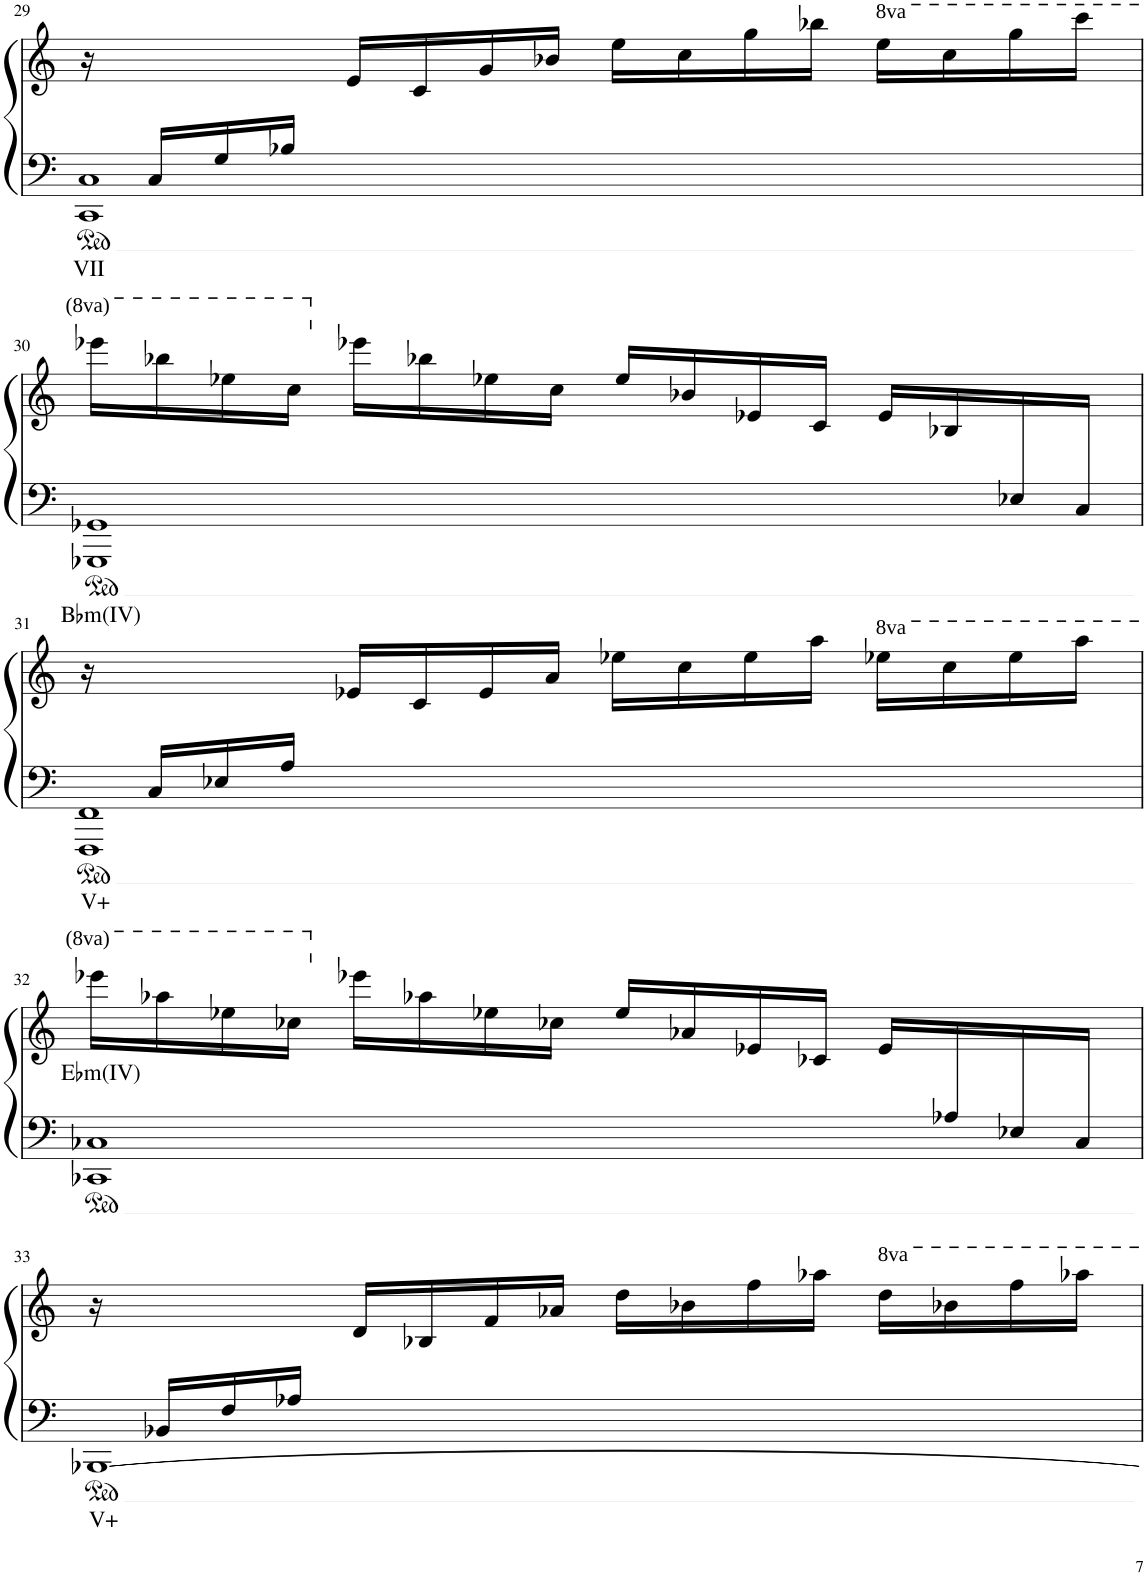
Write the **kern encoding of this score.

**kern	**text	**kern	**text
*part1	*part1	*part1	*part1
*staff2	*staff2	*staff1	*staff1
*I"Piano	*	*	*
*I'Pno	*	*	*
!!LO:PB:g=z
*clefF4	*	*clefG2	*
*k[]	*	*k[]	*
*M4/4	*	*M4/4	*
*met(c)	*	*met(c)	*
=29	=29	=29	=29
*^	*	*	*
!	!	!LO:LY:b	!	!
16ryy	1CC 1C	VII	16r	.
16C/LL	.	.	8.ryy	.
16G/	.	.	.	.
16B-X/JJ	.	.	.	.
2.ryy	.	.	16e/LL	.
.	.	.	16c/	.
.	.	.	16g/	.
.	.	.	16b-X/JJ	.
.	.	.	16ee\LL	.
.	.	.	16cc\	.
.	.	.	16gg\	.
.	.	.	16bb-X\JJ	.
*	*	*	*8va	*
.	.	.	16eee\LL	.
.	.	.	16ccc\	.
.	.	.	16ggg\	.
.	.	.	16cccc\JJ	.
!!LO:LB:g=z
=30	=30	=30	=30	=30
!	!	!LO:LY:b	!	!
2..ryy	1GGG-X 1GG-X	B♭m(IV)	16eeee-X\LL	.
.	.	.	16bbb-X\	.
.	.	.	16eee-X\	.
.	.	.	16ccc\JJ	.
*	*	*	*X8va	*
.	.	.	16eee-X\LL	.
.	.	.	16bb-X\	.
.	.	.	16ee-X\	.
.	.	.	16cc\JJ	.
.	.	.	16ee-/LL	.
.	.	.	16b-X/	.
.	.	.	16e-X/	.
.	.	.	16c/JJ	.
.	.	.	16e-/LL	.
.	.	.	16B-X/	.
16E-X/	.	.	8ryy	.
16C/JJ	.	.	.	.
!!LO:LB:g=z
=31	=31	=31	=31	=31
!	!	!LO:LY:b	!	!
16ryy	1FFF 1FF	V+	16r	.
16C/LL	.	.	8.ryy	.
16E-X/	.	.	.	.
16A/JJ	.	.	.	.
2.ryy	.	.	16e-X/LL	.
.	.	.	16c/	.
.	.	.	16e-/	.
.	.	.	16a/JJ	.
.	.	.	16ee-X\LL	.
.	.	.	16cc\	.
.	.	.	16ee-\	.
.	.	.	16aa\JJ	.
*	*	*	*8va	*
.	.	.	16eee-X\LL	.
.	.	.	16ccc\	.
.	.	.	16eee-\	.
.	.	.	16aaa\JJ	.
!!LO:LB:g=z
=32	=32	=32	=32	=32
!	!	!	!	!LO:LY:b
16ryy	1CC-X 1C-X	.	16eeee-X\LL	E♭m(IV)
.	.	.	16aaa-X\	.
.	.	.	16eee-X\	.
.	.	.	16ccc-X\JJ	.
*	*	*	*X8va	*
.	.	.	16eee-X\LL	.
.	.	.	16aa-X\	.
.	.	.	16ee-X\	.
.	.	.	16cc-X\JJ	.
.	.	.	16ee-/LL	.
.	.	.	16a-X/	.
.	.	.	16e-X/	.
.	.	.	16c-X/JJ	.
.	.	.	16e-/LL	.
16A-X/	.	.	8.ryy	.
16E-X/	.	.	.	.
16C-/JJ	.	.	.	.
!!LO:LB:g=z
=33	=33	=33	=33	=33
!	!	!LO:LY:b	!	!
16ryy	[1BBB-X	V+	16r	.
16BB-X/LL	.	.	8.ryy	.
16F/	.	.	.	.
16A-X/JJ	.	.	.	.
2.ryy	.	.	16d/LL	.
.	.	.	16B-X/	.
.	.	.	16f/	.
.	.	.	16a-X/JJ	.
.	.	.	16dd\LL	.
.	.	.	16b-X\	.
.	.	.	16ff\	.
.	.	.	16aa-X\JJ	.
.	.	.	16ddd\LL	.
.	.	.	16bb-X\	.
.	.	.	16fff\	.
.	.	.	16aaa-X\JJ	.
*v	*v	*	*	*
=	=	=	=
*-	*-	*-	*-
